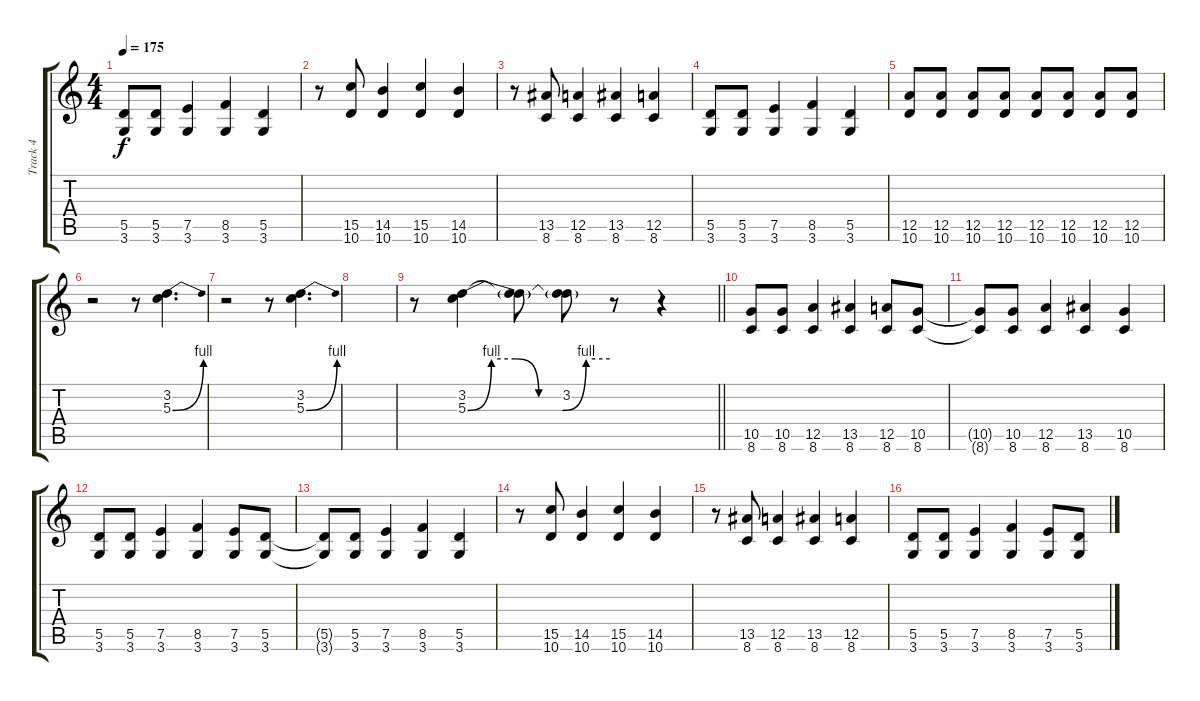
\track ("Track 4" "Track 4") {instrument electricguitarclean}
\staff {score tabs}
\tuning (E4 B3 G3 D3 A2 E2) {hide}
\ts (4 4)
\tempo 175
\clef g2
\ks c
(5.5{t} 3.6{t}).8{dy f} (5.5 3.6).8 (7.5 3.6).4 (8.5 3.6).4 (5.5 3.6).4 |
r.8 (15.5 10.6).8 (14.5 10.6).4 (15.5 10.6).4 (14.5 10.6).4 |
r.8 (13.5 8.6).8 (12.5 8.6).4 (13.5 8.6).4 (12.5 8.6).4 |
(5.5 3.6).8 (5.5 3.6).8 (7.5 3.6).4 (8.5 3.6).4 (5.5 3.6).4 |
(12.5 10.6).8 (12.5 10.6).8 (12.5 10.6).8 (12.5 10.6).8 (12.5 10.6).8 (12.5 10.6).8 (12.5 10.6).8 (12.5 10.6).8 |
r.2 r.8 (3.2 5.3{be (bend 0 0 60 4)}).4{d} |
r.2 r.8 (3.2 5.3{be (bend 0 0 60 4)}).4{d} |
|
\barLineRight lightlight
r.8 (3.2 5.3{be (custom 0 0 10 4 20 4 30 0 40 0 50 4 60 4)}).4 (3.2{t} 5.3{t}).8 (3.2 5.3{t}).8 r.8 r.4 |
(10.5 8.6).8 (10.5 8.6).8 (12.5 8.6).4 (13.5 8.6).4 (12.5 8.6).8 (10.5 8.6).8 |
(10.5{t} 8.6{t}).8 (10.5 8.6).8 (12.5 8.6).4 (13.5 8.6).4 (10.5 8.6).4 |
(5.5 3.6).8 (5.5 3.6).8 (7.5 3.6).4 (8.5 3.6).4 (7.5 3.6).8 (5.5 3.6).8 |
(5.5{t} 3.6{t}).8 (5.5 3.6).8 (7.5 3.6).4 (8.5 3.6).4 (5.5 3.6).4 |
r.8 (15.5 10.6).8 (14.5 10.6).4 (15.5 10.6).4 (14.5 10.6).4 |
r.8 (13.5 8.6).8 (12.5 8.6).4 (13.5 8.6).4 (12.5 8.6).4 |
(5.5 3.6).8 (5.5 3.6).8 (7.5 3.6).4 (8.5 3.6).4 (7.5 3.6).8 (5.5 3.6).8
